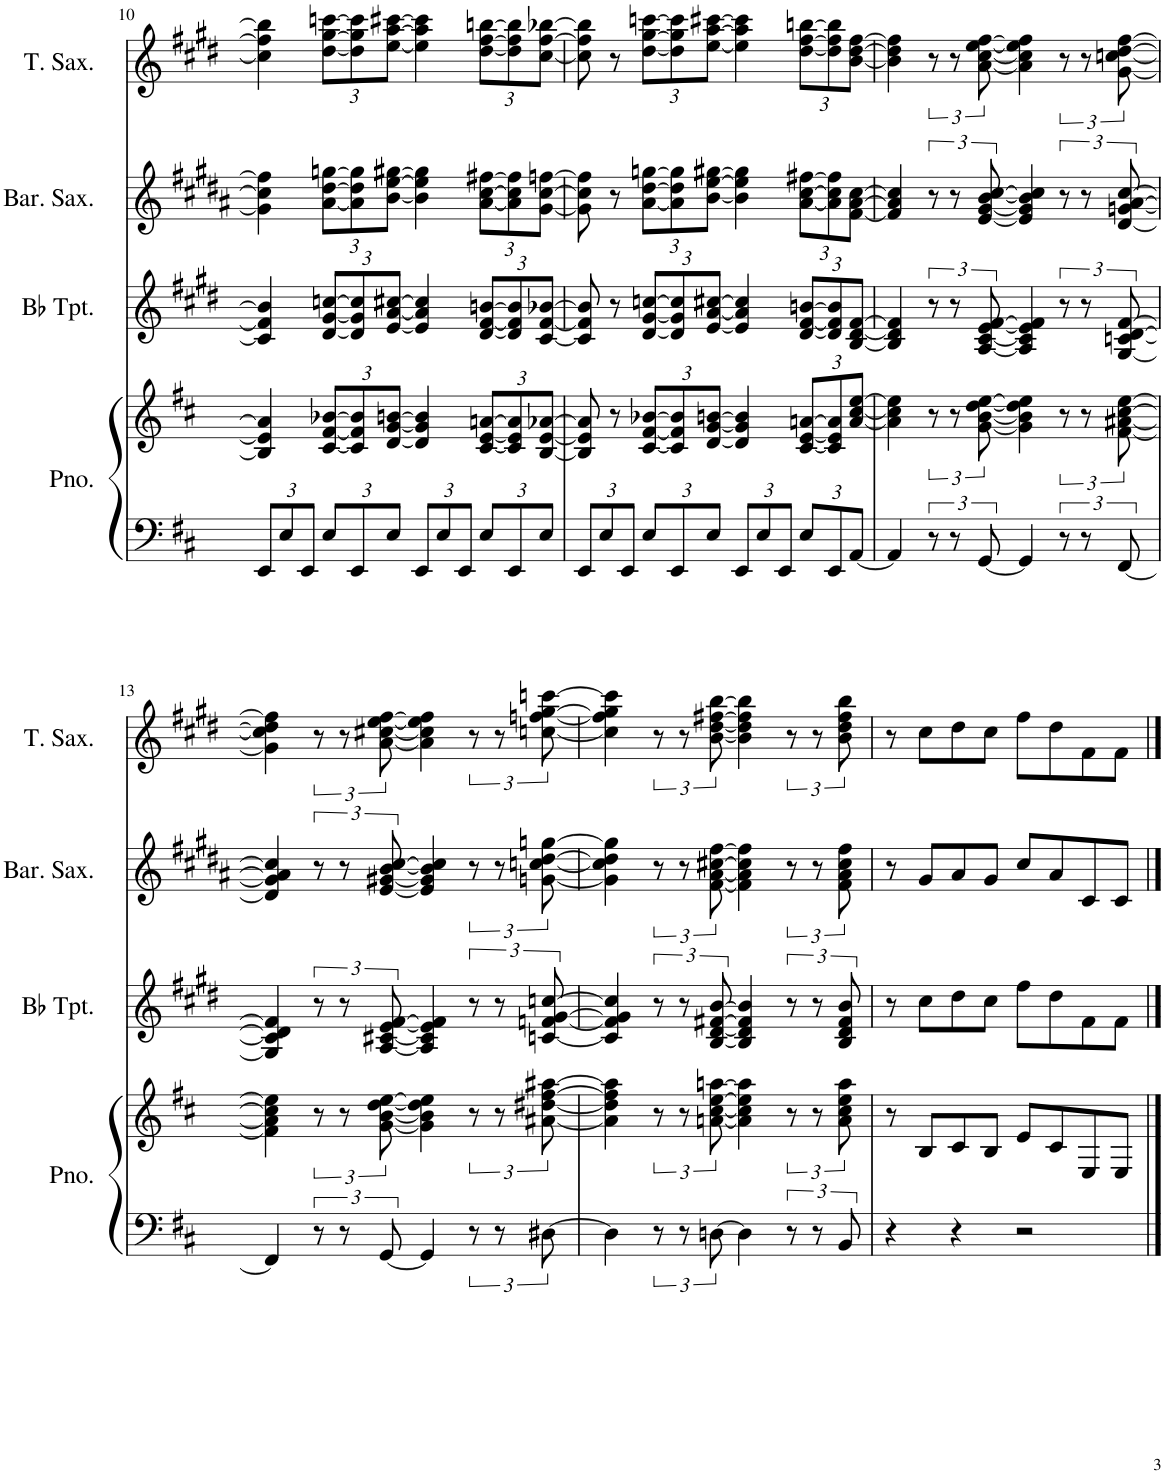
**kern	**kern	**kern	**kern	**kern
*part4	*part4	*part3	*part2	*part1
*staff5	*staff4	*staff3	*staff2	*staff1
*I"Piano	*	*I"Bb Trumpet	*I"Baritone Saxophone	*I"Tenor Saxophone
*I'Pno.	*	*I'Bb Tpt.	*I'Bar. Sax.	*I'T. Sax.
!!LO:PB:g=z
*clefF4	*clefG2	*clefG2	*clefG2	*clefG2
*	*	*Trd1c2	*Trd12c21	*Trd8c14
*k[f#c#]	*k[f#c#]	*k[f#c#g#d#]	*k[f#c#g#d#a#]	*k[f#c#g#d#]
*M4/4	*M4/4	*M4/4	*M4/4	*M4/4
*Xbrackettup	*	*	*	*
=10	=10	=10	=10	=10
12EE/L	4B/] 4e/] 4a-/]	4c#/] 4f#/] 4b-/]	4g#\] 4cc#\] 4ff\]	4cc#\] 4ff#\] 4bb-\]
12E/	.	.	.	.
12EE/J	.	.	.	.
*	*Xbrackettup	*Xbrackettup	*Xbrackettup	*Xbrackettup
12E/L	[12c#/ [12f#/ [12b-X/L	[12d#/ [12g#/ [12ccn/L	[12a#\ [12dd#\ [12ggn\L	[12dd#\ [12gg#\ [12cccn\L
12EE/	12c#/] 12f#/] 12b-/]	12d#/] 12g#/] 12cc/]	12a#\] 12dd#\] 12gg\]	12dd#\] 12gg#\] 12ccc\]
12E/J	[12d/ [12g/ [12bn/J	[12e/ [12a/ [12cc#X/J	[12b\ [12ee\ [12gg#X\J	[12ee\ [12aa\ [12ccc#X\J
12EE/L	4d/] 4g/] 4b/]	4e/] 4a/] 4cc#/]	4b\] 4ee\] 4gg#\]	4ee\] 4aa\] 4ccc#\]
12E/	.	.	.	.
12EE/J	.	.	.	.
12E/L	[12c#/ [12e/ [12an/L	[12d#/ [12f#/ [12bn/L	[12a#\ [12cc#\ [12ff#X\L	[12dd#\ [12ff#\ [12bbn\L
12EE/	12c#/] 12e/] 12a/]	12d#/] 12f#/] 12b/]	12a#\] 12cc#\] 12ff#\]	12dd#\] 12ff#\] 12bb\]
12E/J	[12B/ [12e/ [12a-X/J	[12c#/ [12f#/ [12b-X/J	[12g#\ [12cc#\ [12ffn\J	[12cc#\ [12ff#\ [12bb-X\J
=11	=11	=11	=11	=11
12EE/L	8B/] 8e/] 8a-/]	8c#/] 8f#/] 8b-/]	8g#\] 8cc#\] 8ff\]	8cc#\] 8ff#\] 8bb-\]
12E/	.	.	.	.
.	8r	8r	8r	8r
12EE/J	.	.	.	.
12E/L	[12c#/ [12f#/ [12b-X/L	[12d#/ [12g#/ [12ccn/L	[12a#\ [12dd#\ [12ggn\L	[12dd#\ [12gg#\ [12cccn\L
12EE/	12c#/] 12f#/] 12b-/]	12d#/] 12g#/] 12cc/]	12a#\] 12dd#\] 12gg\]	12dd#\] 12gg#\] 12ccc\]
12E/J	[12d/ [12g/ [12bn/J	[12e/ [12a/ [12cc#X/J	[12b\ [12ee\ [12gg#X\J	[12ee\ [12aa\ [12ccc#X\J
12EE/L	4d/] 4g/] 4b/]	4e/] 4a/] 4cc#/]	4b\] 4ee\] 4gg#\]	4ee\] 4aa\] 4ccc#\]
12E/	.	.	.	.
12EE/J	.	.	.	.
12E/L	[12c#/ [12e/ [12an/L	[12d#/ [12f#/ [12bn/L	[12a#\ [12cc#\ [12ff#X\L	[12dd#\ [12ff#\ [12bbn\L
12EE/	12c#/] 12e/] 12a/]	12d#/] 12f#/] 12b/]	12a#\] 12cc#\] 12ff#\]	12dd#\] 12ff#\] 12bb\]
[12AA/J	[12a/ [12cc#/ [12ee/J	[12B/ [12d#/ [12f#/J	[12f#\ [12a#\ [12cc#\J	[12b\ [12dd#\ [12ff#\J
=12	=12	=12	=12	=12
4AA/]	4a\] 4cc#\] 4ee\]	4B/] 4d#/] 4f#/]	4f#/] 4a#/] 4cc#/]	4b\] 4dd#\] 4ff#\]
*brackettup	*brackettup	*brackettup	*brackettup	*brackettup
12r	12r	12r	12r	12r
12r	12r	12r	12r	12r
[12GG/	[12g\ [12b\ [12dd\ [12ee\	[12A/ [12c#/ [12e/ [12f#/	[12e/ [12g#/ [12b/ [12cc#/	[12a\ [12cc#\ [12ee\ [12ff#\
4GG/]	4g\] 4b\] 4dd\] 4ee\]	4A/] 4c#/] 4e/] 4f#/]	4e/] 4g#/] 4b/] 4cc#/]	4a\] 4cc#\] 4ee\] 4ff#\]
12r	12r	12r	12r	12r
12r	12r	12r	12r	12r
[12FF#/	[12f#\ [12a#X\ [12cc#\ [12ee\	[12G#/ [12cn/ [12d#/ [12f#/	[12d#/ [12gn/ [12a#/ [12cc#/	[12g#\ [12ccn\ [12dd#\ [12ff#\
!!LO:LB:g=z
=13	=13	=13	=13	=13
4FF#/]	4f#\] 4a#\] 4cc#\] 4ee\]	4G#/] 4c/] 4d#/] 4f#/]	4d#/] 4g/] 4a#/] 4cc#/]	4g#\] 4cc\] 4dd#\] 4ff#\]
12r	12r	12r	12r	12r
12r	12r	12r	12r	12r
[12GG/	[12g\ [12b\ [12dd\ [12ee\	[12A/ [12c#X/ [12e/ [12f#/	[12e/ [12g#X/ [12b/ [12cc#/	[12a\ [12cc#X\ [12ee\ [12ff#\
4GG/]	4g\] 4b\] 4dd\] 4ee\]	4A/] 4c#/] 4e/] 4f#/]	4e/] 4g#/] 4b/] 4cc#/]	4a\] 4cc#\] 4ee\] 4ff#\]
12r	12r	12r	12r	12r
12r	12r	12r	12r	12r
[12D#X\	[12a#X\ [12dd#X\ [12ff#\ [12aa#X\	[12cn/ [12fn/ [12g#/ [12ccn/	[12gn\ [12ccn\ [12dd#\ [12ggn\	[12ccn\ [12ffn\ [12gg#\ [12cccn\
=14	=14	=14	=14	=14
4D#\]	4a#\] 4dd#\] 4ff#\] 4aa#\]	4c/] 4f/] 4g#/] 4cc/]	4g\] 4cc\] 4dd#\] 4gg\]	4cc\] 4ff\] 4gg#\] 4ccc\]
12r	12r	12r	12r	12r
12r	12r	12r	12r	12r
[12Dn\	[12an\ [12cc#\ [12ee\ [12aan\	[12B/ [12d#/ [12f#X/ [12b/	[12f#\ [12a#\ [12cc#X\ [12ff#\	[12b\ [12dd#\ [12ff#X\ [12bb\
4D\]	4a\] 4cc#\] 4ee\] 4aa\]	4B/] 4d#/] 4f#/] 4b/]	4f#\] 4a#\] 4cc#\] 4ff#\]	4b\] 4dd#\] 4ff#\] 4bb\]
12r	12r	12r	12r	12r
12r	12r	12r	12r	12r
12BB/	12a\ 12cc#\ 12ee\ 12aa\	12B/ 12d#/ 12f#/ 12b/	12f#\ 12a#\ 12cc#\ 12ff#\	12b\ 12dd#\ 12ff#\ 12bb\
=15	=15	=15	=15	=15
4r	8r	8r	8r	8r
.	8B/L	8cc#\L	8g#/L	8cc#\L
4r	8c#/	8dd#\	8a#/	8dd#\
.	8B/J	8cc#\J	8g#/J	8cc#\J
2r	8e/L	8ff#\L	8cc#/L	8ff#\L
.	8c#/	8dd#\	8a#/	8dd#\
.	8E/	8f#\	8c#/	8f#\
.	8E/J	8f#\J	8c#/J	8f#\J
==	==	==	==	==
*-	*-	*-	*-	*-
